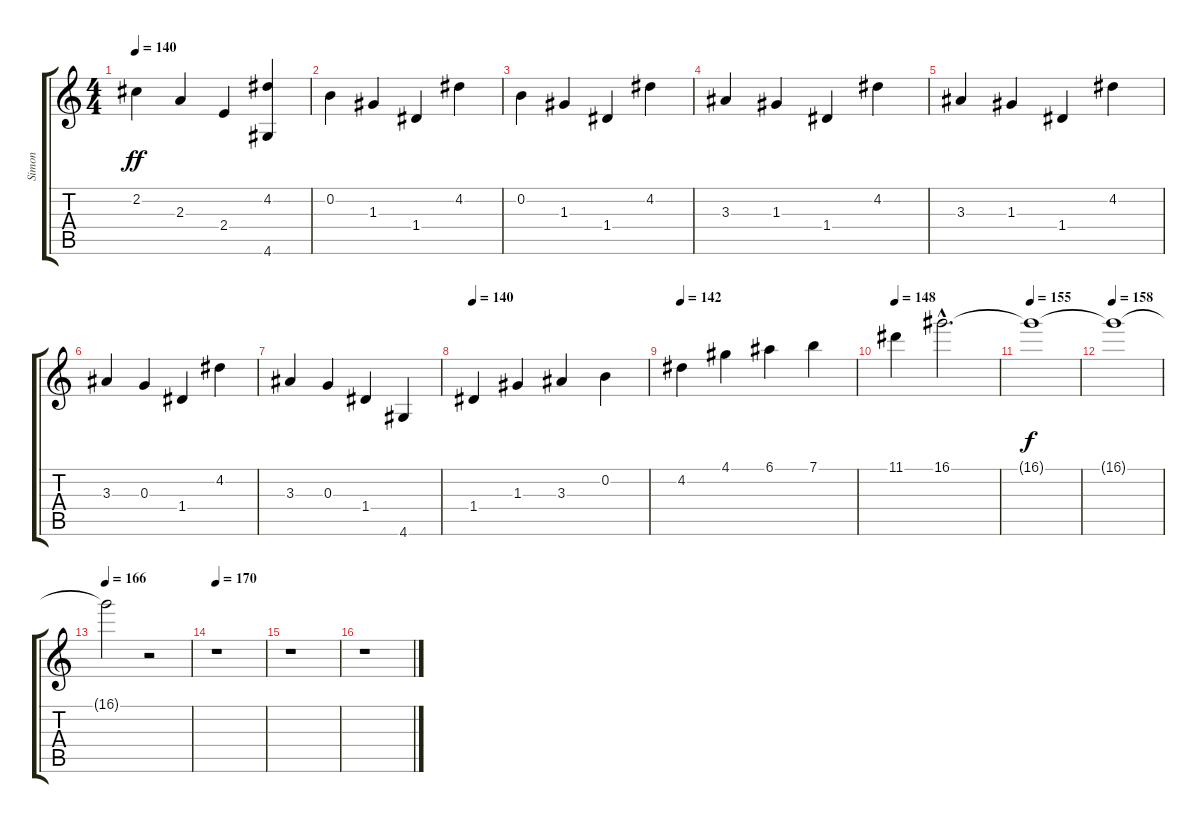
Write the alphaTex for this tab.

\track ("Simon" "Simon") {instrument acousticguitarnylon}
\staff {score tabs}
\tuning (E4 B3 G3 D3 A2 E2) {hide}
\ts (4 4)
\tempo 140
\clef g2
\ks c
2.2.4{dy ff} 2.3.4 2.4.4 (4.2 4.6).4 |
0.2.4 1.3.4 1.4.4 4.2.4 |
0.2.4 1.3.4 1.4.4 4.2.4 |
3.3.4 1.3.4 1.4.4 4.2.4 |
3.3.4 1.3.4 1.4.4 4.2.4 |
3.3.4 0.3.4 1.4.4 4.2.4 |
3.3.4 0.3.4 1.4.4 4.6.4 |
\tempo 140
1.4.4 1.3.4 3.3.4 0.2.4 |
\tempo 142
4.2.4 4.1.4 6.1.4 7.1.4 |
\tempo 148
11.1.4 16.1{hac}.2{d} |
\tempo 155
16.1{t}.1{dy f} |
\tempo 158
16.1{t}.1 |
\tempo 166
16.1{t}.2 r.2 |
\tempo 170
r.1 |
r.1 |
r.1
